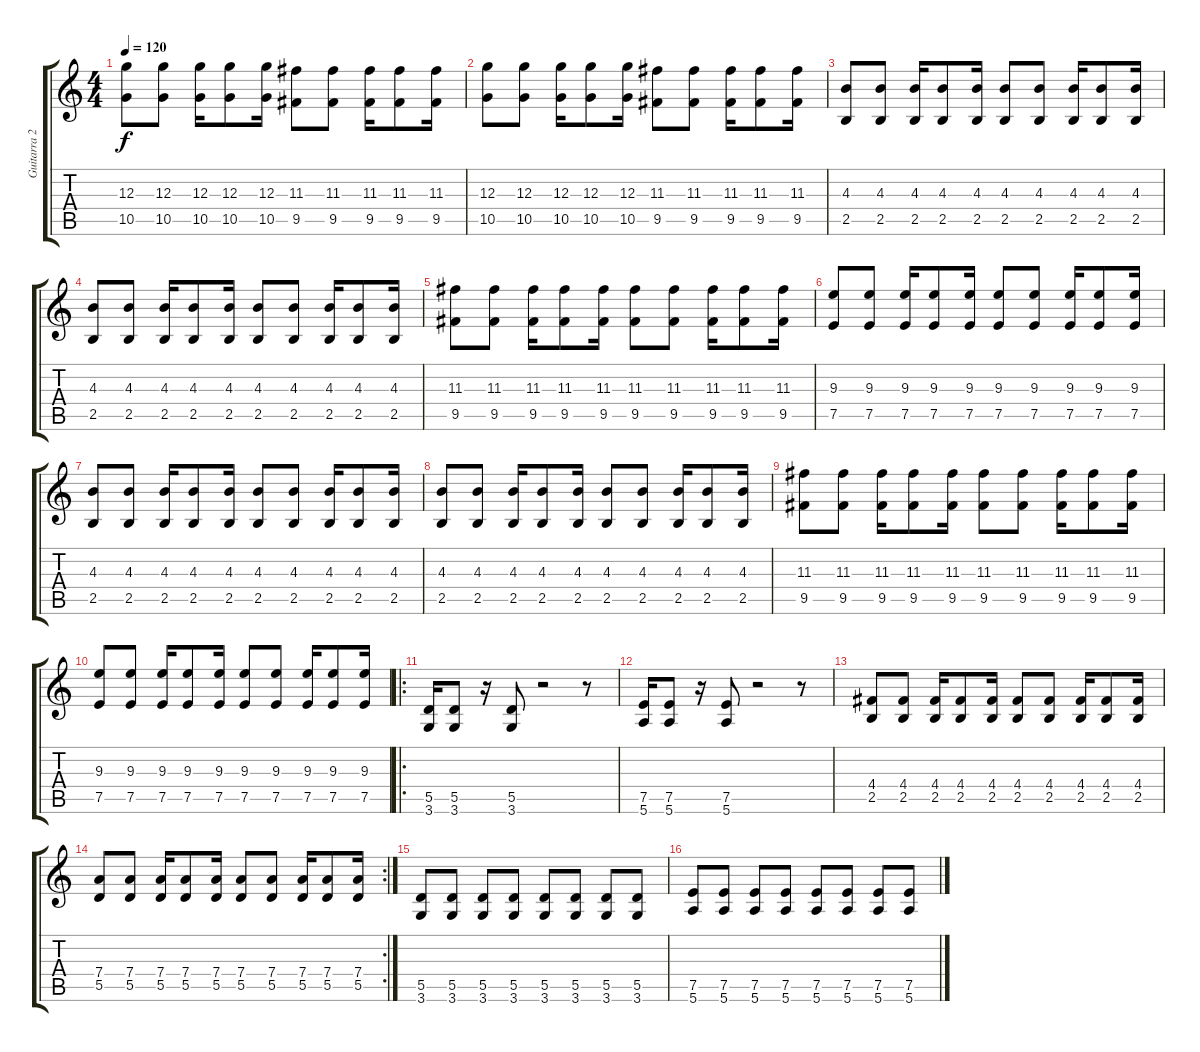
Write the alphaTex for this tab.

\track ("Guitarra 2" "Guitarra 2") {instrument overdrivenguitar}
\staff {score tabs}
\tuning (E4 B3 G3 D3 A2 E2) {hide}
\ts (4 4)
\tempo 120
\clef g2
\ks c
(12.3 10.5).8{dy f} (12.3 10.5).8 (12.3 10.5).16 (12.3 10.5).8 (12.3 10.5).16 (11.3 9.5).8 (11.3 9.5).8 (11.3 9.5).16 (11.3 9.5).8 (11.3 9.5).16 |
(12.3 10.5).8 (12.3 10.5).8 (12.3 10.5).16 (12.3 10.5).8 (12.3 10.5).16 (11.3 9.5).8 (11.3 9.5).8 (11.3 9.5).16 (11.3 9.5).8 (11.3 9.5).16 |
(4.3 2.5).8 (4.3 2.5).8 (4.3 2.5).16 (4.3 2.5).8 (4.3 2.5).16 (4.3 2.5).8 (4.3 2.5).8 (4.3 2.5).16 (4.3 2.5).8 (4.3 2.5).16 |
(4.3 2.5).8 (4.3 2.5).8 (4.3 2.5).16 (4.3 2.5).8 (4.3 2.5).16 (4.3 2.5).8 (4.3 2.5).8 (4.3 2.5).16 (4.3 2.5).8 (4.3 2.5).16 |
(11.3 9.5).8 (11.3 9.5).8 (11.3 9.5).16 (11.3 9.5).8 (11.3 9.5).16 (11.3 9.5).8 (11.3 9.5).8 (11.3 9.5).16 (11.3 9.5).8 (11.3 9.5).16 |
(9.3 7.5).8 (9.3 7.5).8 (9.3 7.5).16 (9.3 7.5).8 (9.3 7.5).16 (9.3 7.5).8 (9.3 7.5).8 (9.3 7.5).16 (9.3 7.5).8 (9.3 7.5).16 |
(4.3 2.5).8 (4.3 2.5).8 (4.3 2.5).16 (4.3 2.5).8 (4.3 2.5).16 (4.3 2.5).8 (4.3 2.5).8 (4.3 2.5).16 (4.3 2.5).8 (4.3 2.5).16 |
(4.3 2.5).8 (4.3 2.5).8 (4.3 2.5).16 (4.3 2.5).8 (4.3 2.5).16 (4.3 2.5).8 (4.3 2.5).8 (4.3 2.5).16 (4.3 2.5).8 (4.3 2.5).16 |
(11.3 9.5).8 (11.3 9.5).8 (11.3 9.5).16 (11.3 9.5).8 (11.3 9.5).16 (11.3 9.5).8 (11.3 9.5).8 (11.3 9.5).16 (11.3 9.5).8 (11.3 9.5).16 |
(9.3 7.5).8 (9.3 7.5).8 (9.3 7.5).16 (9.3 7.5).8 (9.3 7.5).16 (9.3 7.5).8 (9.3 7.5).8 (9.3 7.5).16 (9.3 7.5).8 (9.3 7.5).16 |
\ro
(5.5 3.6).16 (5.5 3.6).8 r.16 (5.5 3.6).8 r.2 r.8 |
(7.5 5.6).16 (7.5 5.6).8 r.16 (7.5 5.6).8 r.2 r.8 |
(4.4 2.5).8 (4.4 2.5).8 (4.4 2.5).16 (4.4 2.5).8 (4.4 2.5).16 (4.4 2.5).8 (4.4 2.5).8 (4.4 2.5).16 (4.4 2.5).8 (4.4 2.5).16 |
\rc 2
(7.4 5.5).8 (7.4 5.5).8 (7.4 5.5).16 (7.4 5.5).8 (7.4 5.5).16 (7.4 5.5).8 (7.4 5.5).8 (7.4 5.5).16 (7.4 5.5).8 (7.4 5.5).16 |
(5.5 3.6).8 (5.5 3.6).8 (5.5 3.6).8 (5.5 3.6).8 (5.5 3.6).8 (5.5 3.6).8 (5.5 3.6).8 (5.5 3.6).8 |
(7.5 5.6).8 (7.5 5.6).8 (7.5 5.6).8 (7.5 5.6).8 (7.5 5.6).8 (7.5 5.6).8 (7.5 5.6).8 (7.5 5.6).8
